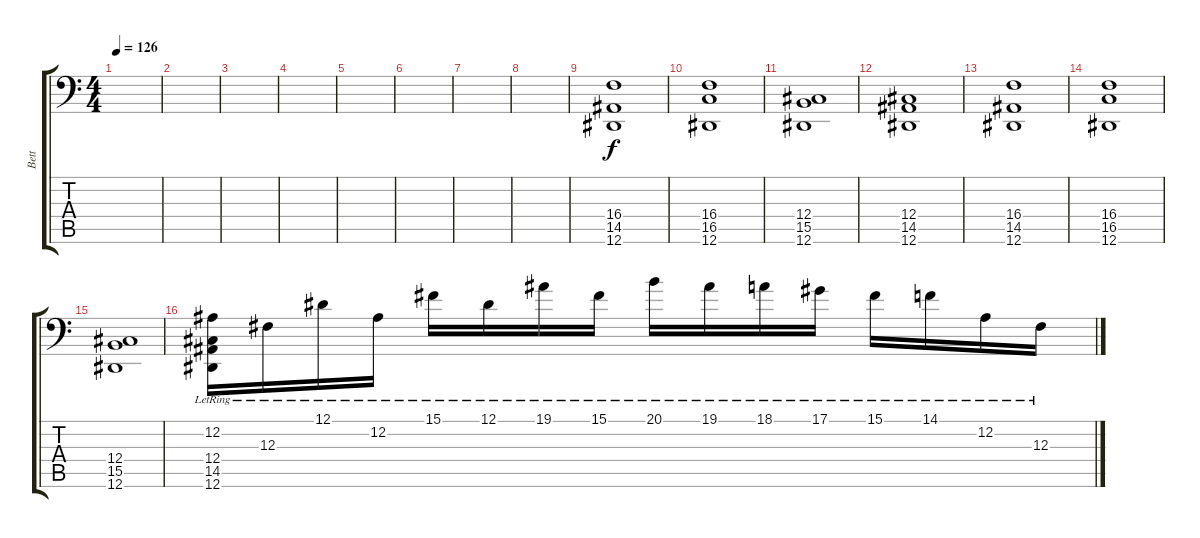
\track ("Bett" "Bett") {instrument churchorgan}
\staff {score tabs}
\tuning (Eb3 Bb2 Gb2 Db2 Ab1 Eb1) {hide}
\ts (4 4)
\tempo 126
\clef f4
\ks c
|
|
|
|
|
|
|
|
(16.4 14.5 12.6).1 |
(16.4 16.5 12.6).1 |
(12.4 15.5 12.6).1 |
(12.4 14.5 12.6).1 |
(16.4 14.5 12.6).1 |
(16.4 16.5 12.6).1 |
(12.4 15.5 12.6).1 |
(12.2{lr} 12.4 14.5 12.6).16 12.3{lr}.16 12.1{lr}.16 12.2{lr}.16 15.1{lr}.16 12.1{lr}.16 19.1{lr}.16 15.1{lr}.16 20.1{lr}.16 19.1{lr}.16 18.1{lr}.16 17.1{lr}.16 15.1{lr}.16 14.1{lr}.16 12.2{lr}.16 12.3{lr}.16
